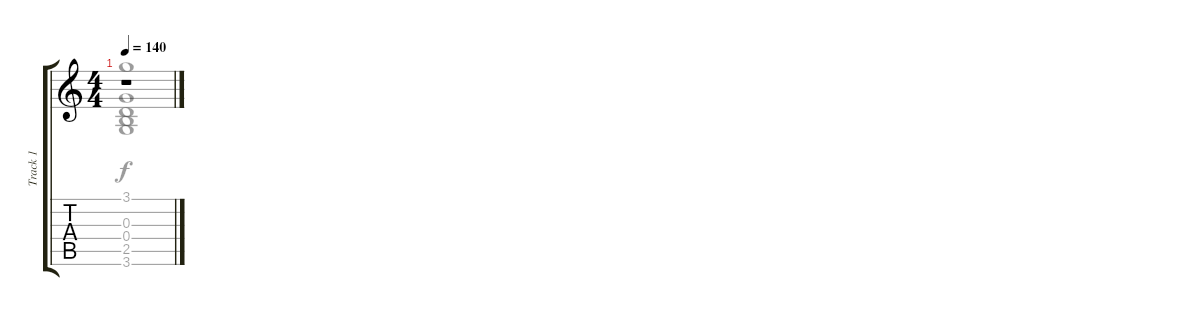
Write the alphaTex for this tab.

\track ("Track 1" "Track 1") {instrument acousticguitarsteel}
\staff {score tabs}
\tuning (E4 B3 G3 D3 A2 E2) {hide}
\voice
\ts (4 4)
\tempo 140
\clef g2
\ks c
r.1{dy mp}
\voice
\clef g2
\ottava regular
\simile none
\ks c
(3.1{t} 0.3{t} 0.4{t} 2.5{t} 3.6{t}).1{dy f}
